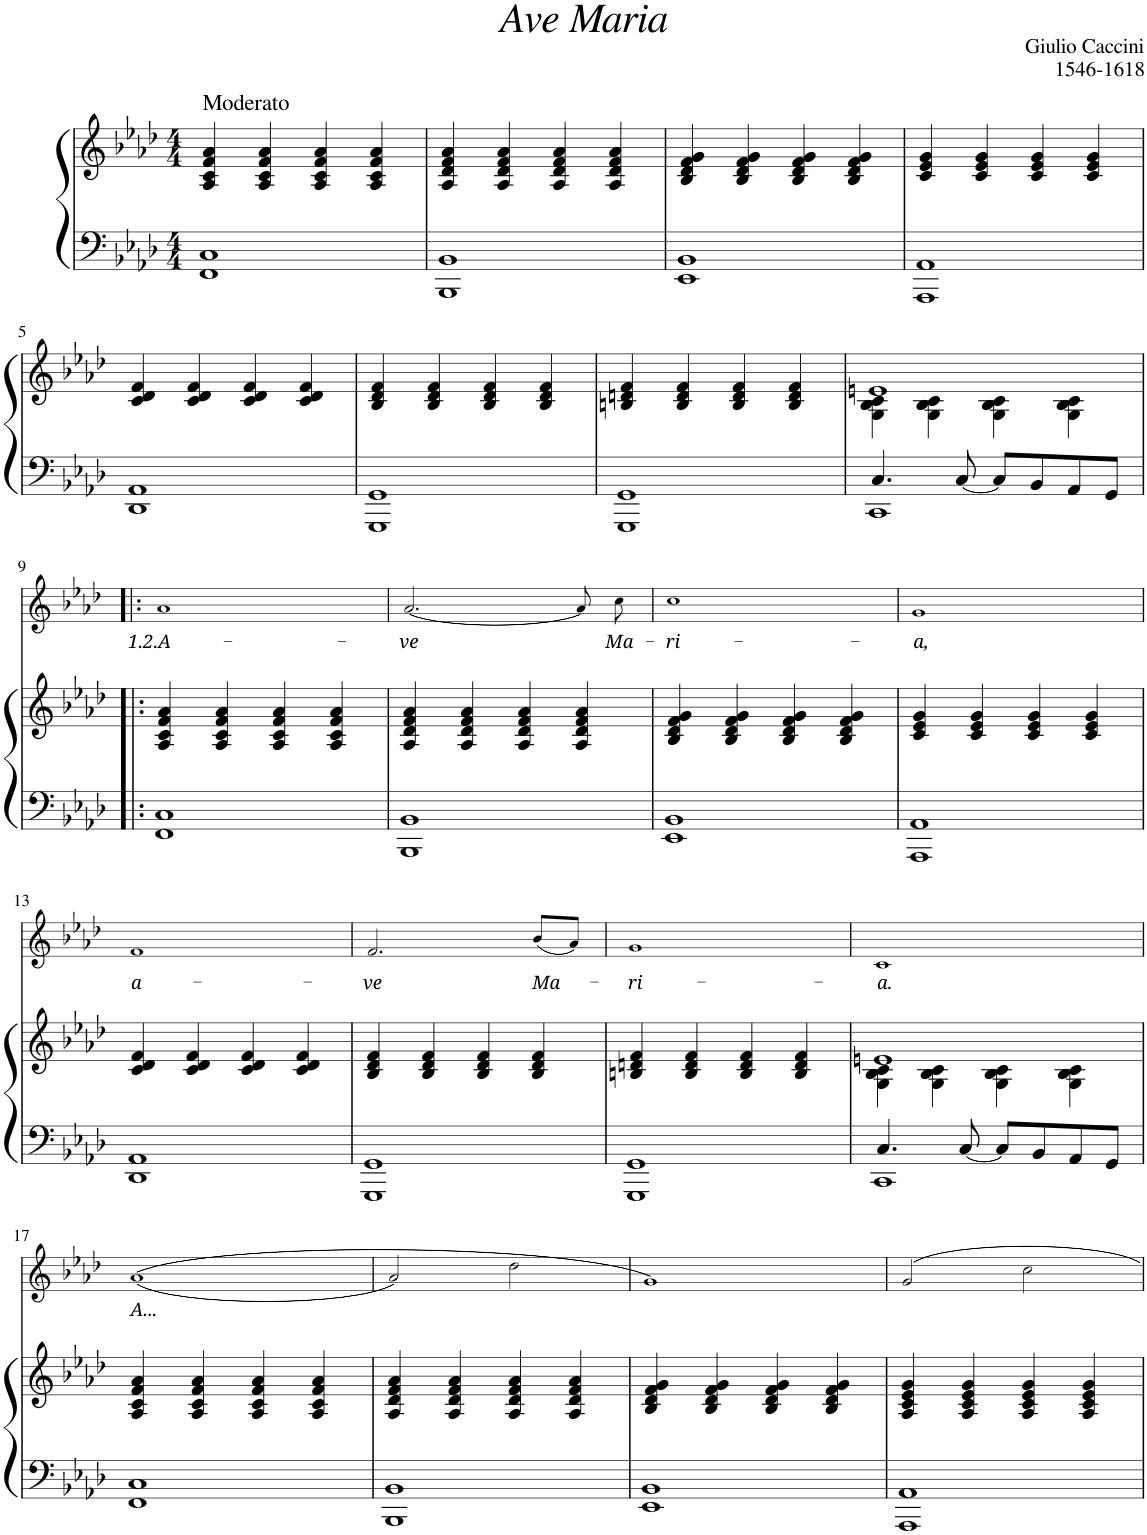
**kern	**kern	**kern	**text
*part2	*part2	*part1	*part1
*staff3	*staff2	*staff1	*staff1
*I"Piano	*	*I"Voice	*
*I'Pno	*	*	*
*stria5	*stria5	*stria5	*
*clefF4	*clefG2	*clefG2	*
*k[b-e-a-d-]	*k[b-e-a-d-]	*k[b-e-a-d-]	*
*M4/4	*M4/4	*M4/4	*
=1	=1	=1	=1
!	!LO:TX:a:t=Moderato	!	!
1FF 1C	4A-/ 4c/ 4f/ 4a-/	1r	.
.	4A-/ 4c/ 4f/ 4a-/	.	.
.	4A-/ 4c/ 4f/ 4a-/	.	.
.	4A-/ 4c/ 4f/ 4a-/	.	.
=2	=2	=2	=2
1BBB- 1BB-	4A-/ 4d-/ 4f/ 4a-/	1r	.
.	4A-/ 4d-/ 4f/ 4a-/	.	.
.	4A-/ 4d-/ 4f/ 4a-/	.	.
.	4A-/ 4d-/ 4f/ 4a-/	.	.
=3	=3	=3	=3
1EE- 1BB-	4B-/ 4d-/ 4f/ 4g/	1r	.
.	4B-/ 4d-/ 4f/ 4g/	.	.
.	4B-/ 4d-/ 4f/ 4g/	.	.
.	4B-/ 4d-/ 4f/ 4g/	.	.
=4	=4	=4	=4
1AAA- 1AA-	4c/ 4e-/ 4g/	1r	.
.	4c/ 4e-/ 4g/	.	.
.	4c/ 4e-/ 4g/	.	.
.	4c/ 4e-/ 4g/	.	.
!!LO:LB:g=z
=5	=5	=5	=5
1DD- 1AA-	4c/ 4d-/ 4f/	1r	.
.	4c/ 4d-/ 4f/	.	.
.	4c/ 4d-/ 4f/	.	.
.	4c/ 4d-/ 4f/	.	.
=6	=6	=6	=6
1GGG 1GG	4B-/ 4d-/ 4f/	1r	.
.	4B-/ 4d-/ 4f/	.	.
.	4B-/ 4d-/ 4f/	.	.
.	4B-/ 4d-/ 4f/	.	.
=7	=7	=7	=7
1GGG 1GG	4Bn/ 4dn/ 4f/	1r	.
.	4B/ 4d/ 4f/	.	.
.	4B/ 4d/ 4f/	.	.
.	4B/ 4d/ 4f/	.	.
=8	=8	=8	=8
*^	*^	*	*
4.C/	1CC	1en	4G\ 4B-\ 4c\	1r	.
.	.	.	4G\ 4B-\ 4c\	.	.
[<8C/	.	.	.	.	.
8C/L]	.	.	4G\ 4B-\ 4c\	.	.
8BB-/	.	.	.	.	.
8AA-/	.	.	4G\ 4B-\ 4c\	.	.
8GG/J	.	.	.	.	.
*v	*v	*	*	*	*
*	*v	*v	*	*
!!LO:LB:g=z
=9!|:	=9!|:	=9!|:	=9!|:
!	!	!	!LO:LY:b
1FF 1C	4A-/ 4c/ 4f/ 4a-/	1a-!	1.2.A-
.	4A-/ 4c/ 4f/ 4a-/	.	.
.	4A-/ 4c/ 4f/ 4a-/	.	.
.	4A-/ 4c/ 4f/ 4a-/	.	.
=10	=10	=10	=10
!	!	!	!LO:LY:b
1BBB- 1BB-	4A-/ 4d-/ 4f/ 4a-/	[2.a-!/	-ve
.	4A-/ 4d-/ 4f/ 4a-/	.	.
.	4A-/ 4d-/ 4f/ 4a-/	.	.
.	4A-/ 4d-/ 4f/ 4a-/	8a-!/]	.
!	!	!	!LO:LY:b
.	.	8cc!\	Ma-
=11	=11	=11	=11
!	!	!	!LO:LY:b
1EE- 1BB-	4B-/ 4d-/ 4f/ 4g/	1cc!	-ri-
.	4B-/ 4d-/ 4f/ 4g/	.	.
.	4B-/ 4d-/ 4f/ 4g/	.	.
.	4B-/ 4d-/ 4f/ 4g/	.	.
=12	=12	=12	=12
!	!	!	!LO:LY:b
1AAA- 1AA-	4c/ 4e-/ 4g/	1g!	-a,
.	4c/ 4e-/ 4g/	.	.
.	4c/ 4e-/ 4g/	.	.
.	4c/ 4e-/ 4g/	.	.
!!LO:LB:g=z
=13	=13	=13	=13
!	!	!	!LO:LY:b
1DD- 1AA-	4c/ 4d-/ 4f/	1f!	a-
.	4c/ 4d-/ 4f/	.	.
.	4c/ 4d-/ 4f/	.	.
.	4c/ 4d-/ 4f/	.	.
=14	=14	=14	=14
!	!	!	!LO:LY:b
1GGG 1GG	4B-/ 4d-/ 4f/	2.f!/	-ve
.	4B-/ 4d-/ 4f/	.	.
.	4B-/ 4d-/ 4f/	.	.
!	!	!	!LO:LY:b
.	4B-/ 4d-/ 4f/	(8b-!/L	Ma-
.	.	8a-!/J)	.
=15	=15	=15	=15
!	!	!	!LO:LY:b
1GGG 1GG	4Bn/ 4dn/ 4f/	1g!	-ri-
.	4B/ 4d/ 4f/	.	.
.	4B/ 4d/ 4f/	.	.
.	4B/ 4d/ 4f/	.	.
=16	=16	=16	=16
*^	*^	*	*
!	!	!	!	!	!LO:LY:b
4.C/	1CC	1en	4G\ 4B-\ 4c\	1c!	-a.
.	.	.	4G\ 4B-\ 4c\	.	.
[<8C/	.	.	.	.	.
8C/L]	.	.	4G\ 4B-\ 4c\	.	.
8BB-/	.	.	.	.	.
8AA-/	.	.	4G\ 4B-\ 4c\	.	.
8GG/J	.	.	.	.	.
*v	*v	*	*	*	*
*	*v	*v	*	*
!!LO:LB:g=z
=17	=17	=17	=17
!	!	!	!LO:LY:b
1FF 1C	4A-/ 4c/ 4f/ 4a-/	((1a-!	A...
.	4A-/ 4c/ 4f/ 4a-/	.	.
.	4A-/ 4c/ 4f/ 4a-/	.	.
.	4A-/ 4c/ 4f/ 4a-/	.	.
=18	=18	=18	=18
1BBB- 1BB-	4A-/ 4d-/ 4f/ 4a-/	2a-!/)	.
.	4A-/ 4d-/ 4f/ 4a-/	.	.
.	4A-/ 4d-/ 4f/ 4a-/	2dd-!\	.
.	4A-/ 4d-/ 4f/ 4a-/	.	.
=19	=19	=19	=19
1EE- 1BB-	4B-/ 4d-/ 4f/ 4g/	1g!)	.
.	4B-/ 4d-/ 4f/ 4g/	.	.
.	4B-/ 4d-/ 4f/ 4g/	.	.
.	4B-/ 4d-/ 4f/ 4g/	.	.
=20	=20	=20	=20
1AAA- 1AA-	4A-/ 4c/ 4e-/ 4g/	2g!/	.
.	4A-/ 4c/ 4e-/ 4g/	.	.
.	4A-/ 4c/ 4e-/ 4g/	2cc!\	.
.	4A-/ 4c/ 4e-/ 4g/	.	.
=	=	=	=
*-	*-	*-	*-
